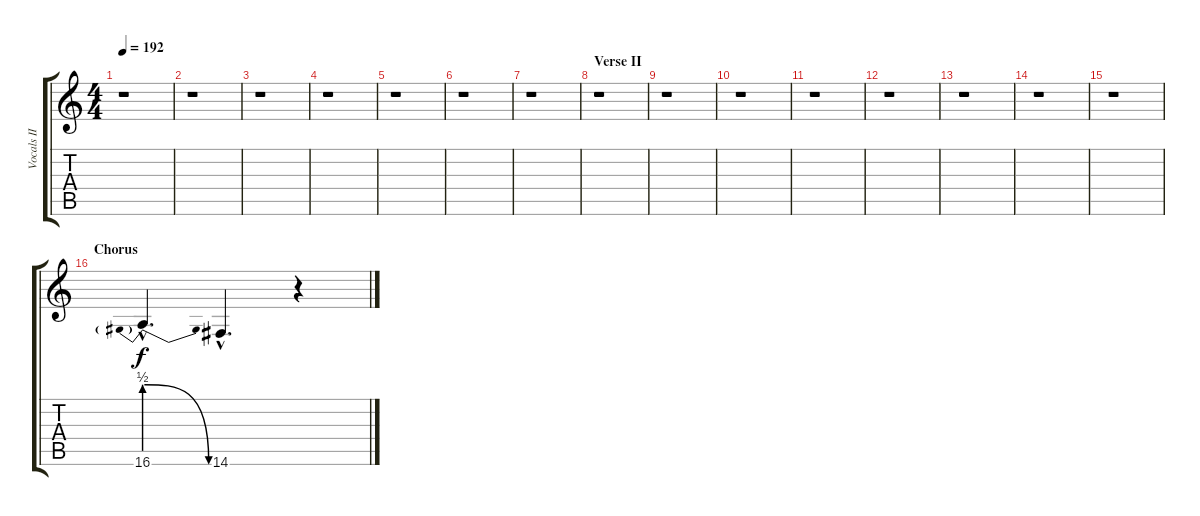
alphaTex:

\track ("Vocals II" "Vocals II") {instrument baritonesax}
\staff {score tabs}
\tuning (E4 B3 G3 D3 A2 E2) {hide}
\ts (4 4)
\tempo 192
\clef g2
\ks c
r.1{dy mp} |
r.1 |
r.1 |
r.1 |
r.1 |
r.1 |
r.1 |
\section ("" "Verse II")
r.1 |
r.1 |
r.1 |
r.1 |
r.1 |
r.1 |
r.1 |
r.1 |
\section ("" "Chorus")
16.6{be (prebendrelease 0 2 60 0) hac}.4{d dy f} 14.6{hac}.4{d} r.4
